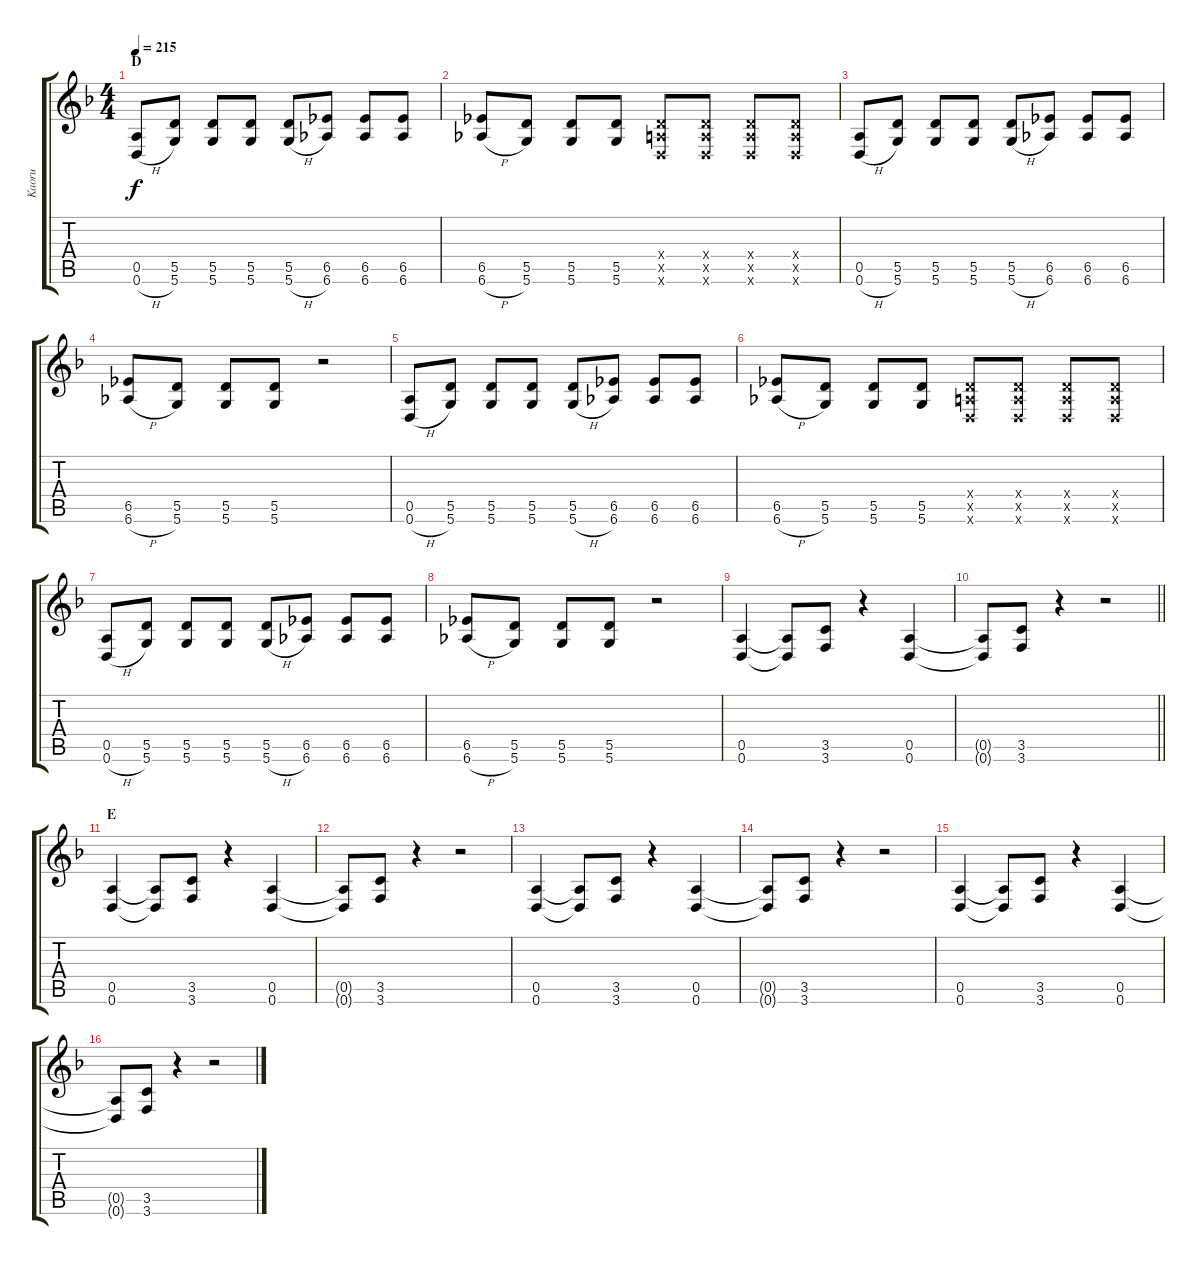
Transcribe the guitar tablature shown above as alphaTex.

\track ("Kaoru" "Kaoru") {instrument overdrivenguitar}
\staff {score tabs}
\tuning (E4 B3 G3 D3 A2 D2) {hide}
\ts (4 4)
\section ("" "D")
\tempo 215
\clef g2
\ks f
(0.5 0.6{h}).8{dy f} (5.5 5.6).8 (5.5 5.6).8 (5.5 5.6).8 (5.5 5.6{h}).8 (6.5 6.6).8 (6.5 6.6).8 (6.5 6.6).8 |
(6.5 6.6{h}).8 (5.5 5.6).8 (5.5 5.6).8 (5.5 5.6).8 (0.4{x} 0.5{x} 0.6{x}).8 (0.4{x} 0.5{x} 0.6{x}).8 (0.4{x} 0.5{x} 0.6{x}).8 (0.4{x} 0.5{x} 0.6{x}).8 |
(0.5 0.6{h}).8 (5.5 5.6).8 (5.5 5.6).8 (5.5 5.6).8 (5.5 5.6{h}).8 (6.5 6.6).8 (6.5 6.6).8 (6.5 6.6).8 |
(6.5 6.6{h}).8 (5.5 5.6).8 (5.5 5.6).8 (5.5 5.6).8 r.2 |
(0.5 0.6{h}).8 (5.5 5.6).8 (5.5 5.6).8 (5.5 5.6).8 (5.5 5.6{h}).8 (6.5 6.6).8 (6.5 6.6).8 (6.5 6.6).8 |
(6.5 6.6{h}).8 (5.5 5.6).8 (5.5 5.6).8 (5.5 5.6).8 (0.4{x} 0.5{x} 0.6{x}).8 (0.4{x} 0.5{x} 0.6{x}).8 (0.4{x} 0.5{x} 0.6{x}).8 (0.4{x} 0.5{x} 0.6{x}).8 |
(0.5 0.6{h}).8 (5.5 5.6).8 (5.5 5.6).8 (5.5 5.6).8 (5.5 5.6{h}).8 (6.5 6.6).8 (6.5 6.6).8 (6.5 6.6).8 |
(6.5 6.6{h}).8 (5.5 5.6).8 (5.5 5.6).8 (5.5 5.6).8 r.2 |
(0.5 0.6).4 (0.5{t} 0.6{t}).8 (3.5 3.6).8 r.4 (0.5 0.6).4 |
\barLineRight lightlight
(0.5{t} 0.6{t}).8 (3.5 3.6).8 r.4 r.2 |
\section ("" "E")
(0.5 0.6).4 (0.5{t} 0.6{t}).8 (3.5 3.6).8 r.4 (0.5 0.6).4 |
(0.5{t} 0.6{t}).8 (3.5 3.6).8 r.4 r.2 |
(0.5 0.6).4 (0.5{t} 0.6{t}).8 (3.5 3.6).8 r.4 (0.5 0.6).4 |
(0.5{t} 0.6{t}).8 (3.5 3.6).8 r.4 r.2 |
(0.5 0.6).4 (0.5{t} 0.6{t}).8 (3.5 3.6).8 r.4 (0.5 0.6).4 |
(0.5{t} 0.6{t}).8 (3.5 3.6).8 r.4 r.2
